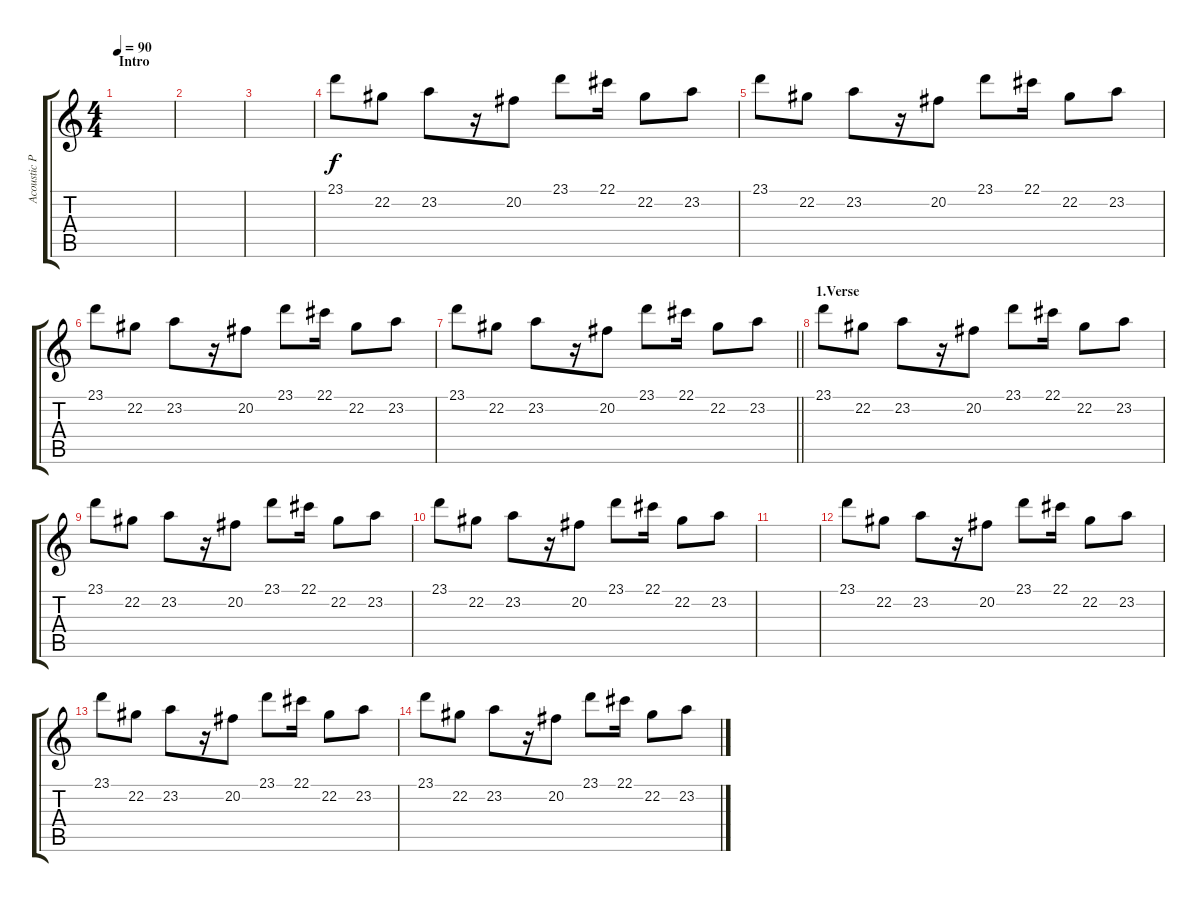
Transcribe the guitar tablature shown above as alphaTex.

\track ("Acoustic Piano (Dizzy Reed)" "Acoustic P") {instrument brightacousticpiano}
\staff {score tabs}
\tuning (Eb4 Bb3 Gb3 Db3 Ab2 Eb2) {hide}
\ts (4 4)
\section ("" "Intro")
\tempo 90
\clef g2
\ks c
|
|
|
23.1.8 22.2.8 23.2.8 r.16 20.2.8 23.1.8 22.1.16 22.2.8 23.2.8 |
23.1.8 22.2.8 23.2.8 r.16 20.2.8 23.1.8 22.1.16 22.2.8 23.2.8 |
23.1.8 22.2.8 23.2.8 r.16 20.2.8 23.1.8 22.1.16 22.2.8 23.2.8 |
\barLineRight lightlight
23.1.8 22.2.8 23.2.8 r.16 20.2.8 23.1.8 22.1.16 22.2.8 23.2.8 |
\section ("" "1.Verse")
23.1.8 22.2.8 23.2.8 r.16 20.2.8 23.1.8 22.1.16 22.2.8 23.2.8 |
23.1.8 22.2.8 23.2.8 r.16 20.2.8 23.1.8 22.1.16 22.2.8 23.2.8 |
23.1.8 22.2.8 23.2.8 r.16 20.2.8 23.1.8 22.1.16 22.2.8 23.2.8 |
|
23.1.8 22.2.8 23.2.8 r.16 20.2.8 23.1.8 22.1.16 22.2.8 23.2.8 |
23.1.8 22.2.8 23.2.8 r.16 20.2.8 23.1.8 22.1.16 22.2.8 23.2.8 |
23.1.8 22.2.8 23.2.8 r.16 20.2.8 23.1.8 22.1.16 22.2.8 23.2.8
